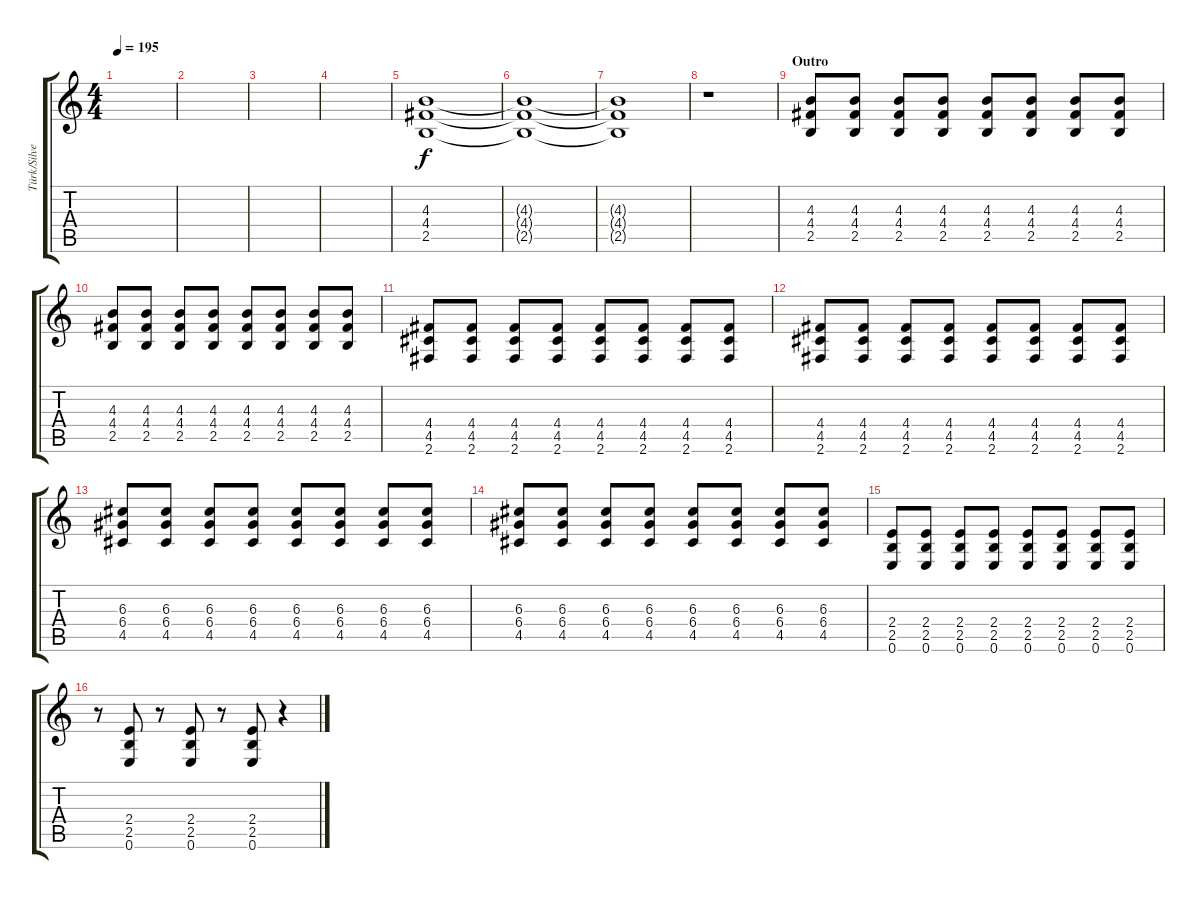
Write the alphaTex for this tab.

\track ("Türk/Silver" "Türk/Silve") {instrument distortionguitar}
\staff {score tabs}
\tuning (E4 B3 G3 D3 A2 E2) {hide}
\ts (4 4)
\tempo 195
\clef g2
\ks c
|
|
|
|
(4.3 4.4 2.5).1 |
(4.3{t} 4.4{t} 2.5{t}).1 |
(4.3{t} 4.4{t} 2.5{t}).1 |
r.1 |
\section ("" "Outro")
(4.3 4.4 2.5).8 (4.3 4.4 2.5).8 (4.3 4.4 2.5).8 (4.3 4.4 2.5).8 (4.3 4.4 2.5).8 (4.3 4.4 2.5).8 (4.3 4.4 2.5).8 (4.3 4.4 2.5).8 |
(4.3 4.4 2.5).8 (4.3 4.4 2.5).8 (4.3 4.4 2.5).8 (4.3 4.4 2.5).8 (4.3 4.4 2.5).8 (4.3 4.4 2.5).8 (4.3 4.4 2.5).8 (4.3 4.4 2.5).8 |
(4.4 4.5 2.6).8 (4.4 4.5 2.6).8 (4.4 4.5 2.6).8 (4.4 4.5 2.6).8 (4.4 4.5 2.6).8 (4.4 4.5 2.6).8 (4.4 4.5 2.6).8 (4.4 4.5 2.6).8 |
(4.4 4.5 2.6).8 (4.4 4.5 2.6).8 (4.4 4.5 2.6).8 (4.4 4.5 2.6).8 (4.4 4.5 2.6).8 (4.4 4.5 2.6).8 (4.4 4.5 2.6).8 (4.4 4.5 2.6).8 |
(6.3 6.4 4.5).8 (6.3 6.4 4.5).8 (6.3 6.4 4.5).8 (6.3 6.4 4.5).8 (6.3 6.4 4.5).8 (6.3 6.4 4.5).8 (6.3 6.4 4.5).8 (6.3 6.4 4.5).8 |
(6.3 6.4 4.5).8 (6.3 6.4 4.5).8 (6.3 6.4 4.5).8 (6.3 6.4 4.5).8 (6.3 6.4 4.5).8 (6.3 6.4 4.5).8 (6.3 6.4 4.5).8 (6.3 6.4 4.5).8 |
(2.4 2.5 0.6).8 (2.4 2.5 0.6).8 (2.4 2.5 0.6).8 (2.4 2.5 0.6).8 (2.4 2.5 0.6).8 (2.4 2.5 0.6).8 (2.4 2.5 0.6).8 (2.4 2.5 0.6).8 |
r.8 (2.4 2.5 0.6).8 r.8 (2.4 2.5 0.6).8 r.8 (2.4 2.5 0.6).8 r.4
